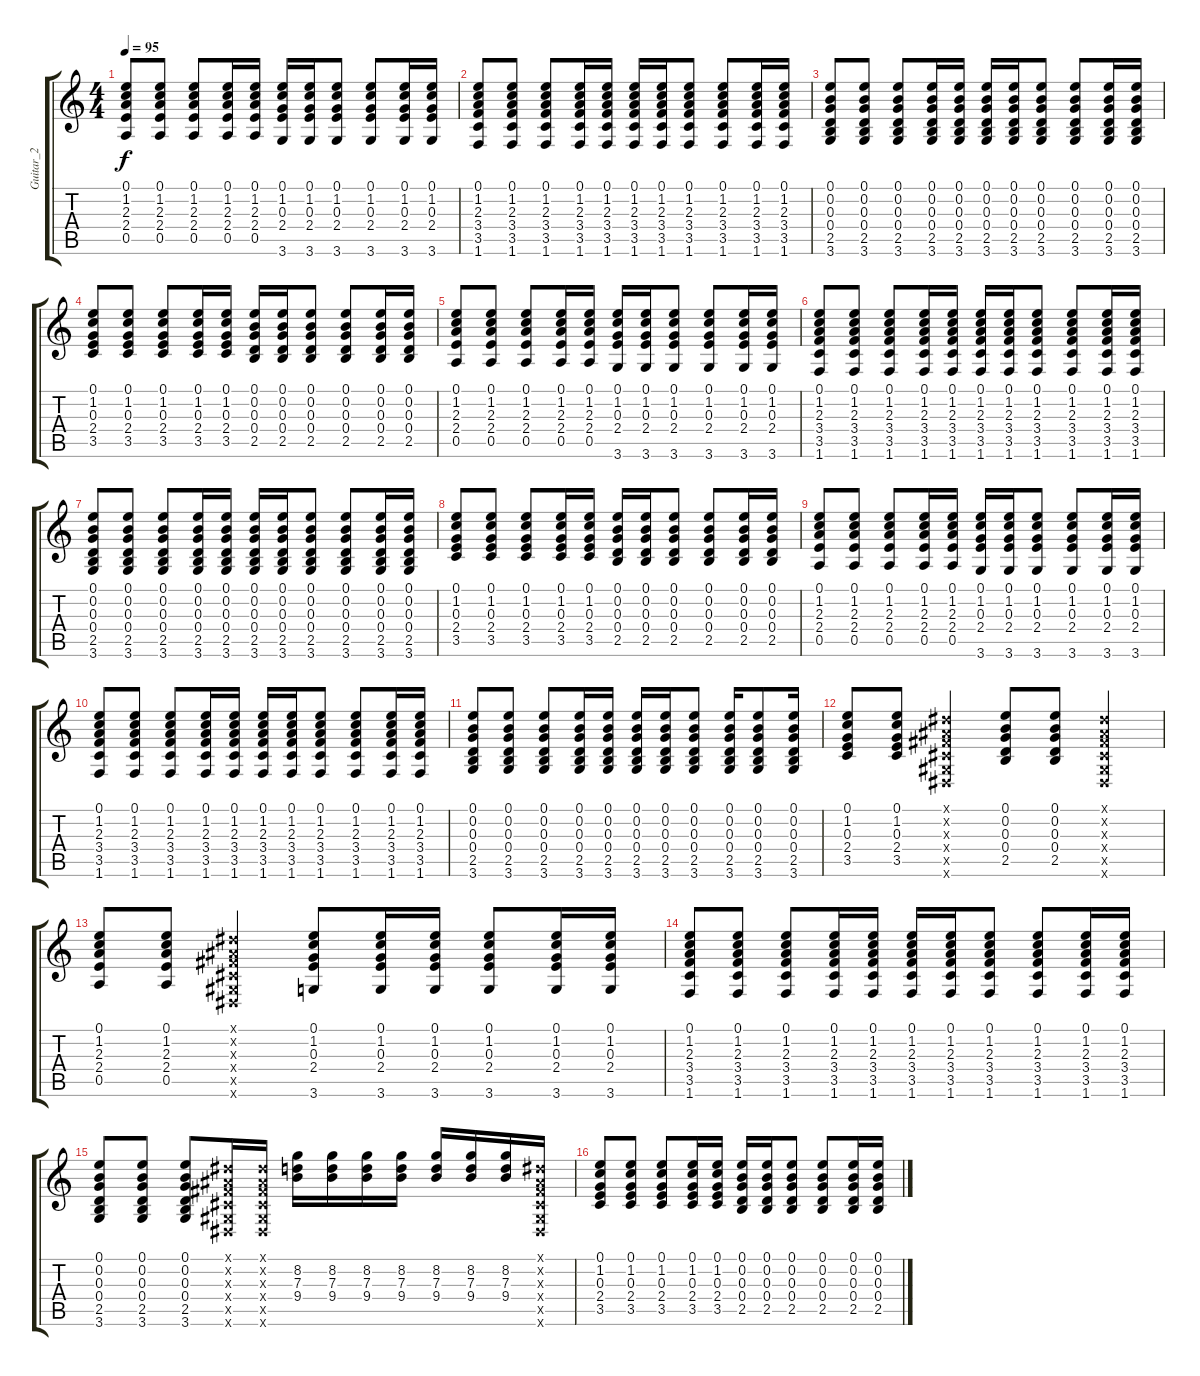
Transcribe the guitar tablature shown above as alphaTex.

\track ("Guitar_2" "Guitar_2") {instrument distortionguitar}
\staff {score tabs}
\tuning (E4 B3 G3 D3 A2 E2) {hide}
\ts (4 4)
\tempo 95
\clef g2
\ks c
(0.1 1.2 2.3 2.4 0.5).8{dy f} (0.1 1.2 2.3 2.4 0.5).8 (0.1 1.2 2.3 2.4 0.5).8 (0.1 1.2 2.3 2.4 0.5).16 (0.1 1.2 2.3 2.4 0.5).16 (0.1 1.2 0.3 2.4 3.6).16 (0.1 1.2 0.3 2.4 3.6).16 (0.1 1.2 0.3 2.4 3.6).8 (0.1 1.2 0.3 2.4 3.6).8 (0.1 1.2 0.3 2.4 3.6).16 (0.1 1.2 0.3 2.4 3.6).16 |
(0.1 1.2 2.3 3.4 3.5 1.6).8 (0.1 1.2 2.3 3.4 3.5 1.6).8 (0.1 1.2 2.3 3.4 3.5 1.6).8 (0.1 1.2 2.3 3.4 3.5 1.6).16 (0.1 1.2 2.3 3.4 3.5 1.6).16 (0.1 1.2 2.3 3.4 3.5 1.6).16 (0.1 1.2 2.3 3.4 3.5 1.6).16 (0.1 1.2 2.3 3.4 3.5 1.6).8 (0.1 1.2 2.3 3.4 3.5 1.6).8 (0.1 1.2 2.3 3.4 3.5 1.6).16 (0.1 1.2 2.3 3.4 3.5 1.6).16 |
(0.1 0.2 0.3 0.4 2.5 3.6).8 (0.1 0.2 0.3 0.4 2.5 3.6).8 (0.1 0.2 0.3 0.4 2.5 3.6).8 (0.1 0.2 0.3 0.4 2.5 3.6).16 (0.1 0.2 0.3 0.4 2.5 3.6).16 (0.1 0.2 0.3 0.4 2.5 3.6).16 (0.1 0.2 0.3 0.4 2.5 3.6).16 (0.1 0.2 0.3 0.4 2.5 3.6).8 (0.1 0.2 0.3 0.4 2.5 3.6).8 (0.1 0.2 0.3 0.4 2.5 3.6).16 (0.1 0.2 0.3 0.4 2.5 3.6).16 |
(0.1 1.2 0.3 2.4 3.5).8 (0.1 1.2 0.3 2.4 3.5).8 (0.1 1.2 0.3 2.4 3.5).8 (0.1 1.2 0.3 2.4 3.5).16 (0.1 1.2 0.3 2.4 3.5).16 (0.1 0.2 0.3 0.4 2.5).16 (0.1 0.2 0.3 0.4 2.5).16 (0.1 0.2 0.3 0.4 2.5).8 (0.1 0.2 0.3 0.4 2.5).8 (0.1 0.2 0.3 0.4 2.5).16 (0.1 0.2 0.3 0.4 2.5).16 |
(0.1 1.2 2.3 2.4 0.5).8 (0.1 1.2 2.3 2.4 0.5).8 (0.1 1.2 2.3 2.4 0.5).8 (0.1 1.2 2.3 2.4 0.5).16 (0.1 1.2 2.3 2.4 0.5).16 (0.1 1.2 0.3 2.4 3.6).16 (0.1 1.2 0.3 2.4 3.6).16 (0.1 1.2 0.3 2.4 3.6).8 (0.1 1.2 0.3 2.4 3.6).8 (0.1 1.2 0.3 2.4 3.6).16 (0.1 1.2 0.3 2.4 3.6).16 |
(0.1 1.2 2.3 3.4 3.5 1.6).8 (0.1 1.2 2.3 3.4 3.5 1.6).8 (0.1 1.2 2.3 3.4 3.5 1.6).8 (0.1 1.2 2.3 3.4 3.5 1.6).16 (0.1 1.2 2.3 3.4 3.5 1.6).16 (0.1 1.2 2.3 3.4 3.5 1.6).16 (0.1 1.2 2.3 3.4 3.5 1.6).16 (0.1 1.2 2.3 3.4 3.5 1.6).8 (0.1 1.2 2.3 3.4 3.5 1.6).8 (0.1 1.2 2.3 3.4 3.5 1.6).16 (0.1 1.2 2.3 3.4 3.5 1.6).16 |
(0.1 0.2 0.3 0.4 2.5 3.6).8 (0.1 0.2 0.3 0.4 2.5 3.6).8 (0.1 0.2 0.3 0.4 2.5 3.6).8 (0.1 0.2 0.3 0.4 2.5 3.6).16 (0.1 0.2 0.3 0.4 2.5 3.6).16 (0.1 0.2 0.3 0.4 2.5 3.6).16 (0.1 0.2 0.3 0.4 2.5 3.6).16 (0.1 0.2 0.3 0.4 2.5 3.6).8 (0.1 0.2 0.3 0.4 2.5 3.6).8 (0.1 0.2 0.3 0.4 2.5 3.6).16 (0.1 0.2 0.3 0.4 2.5 3.6).16 |
(0.1 1.2 0.3 2.4 3.5).8 (0.1 1.2 0.3 2.4 3.5).8 (0.1 1.2 0.3 2.4 3.5).8 (0.1 1.2 0.3 2.4 3.5).16 (0.1 1.2 0.3 2.4 3.5).16 (0.1 0.2 0.3 0.4 2.5).16 (0.1 0.2 0.3 0.4 2.5).16 (0.1 0.2 0.3 0.4 2.5).8 (0.1 0.2 0.3 0.4 2.5).8 (0.1 0.2 0.3 0.4 2.5).16 (0.1 0.2 0.3 0.4 2.5).16 |
(0.1 1.2 2.3 2.4 0.5).8 (0.1 1.2 2.3 2.4 0.5).8 (0.1 1.2 2.3 2.4 0.5).8 (0.1 1.2 2.3 2.4 0.5).16 (0.1 1.2 2.3 2.4 0.5).16 (0.1 1.2 0.3 2.4 3.6).16 (0.1 1.2 0.3 2.4 3.6).16 (0.1 1.2 0.3 2.4 3.6).8 (0.1 1.2 0.3 2.4 3.6).8 (0.1 1.2 0.3 2.4 3.6).16 (0.1 1.2 0.3 2.4 3.6).16 |
(0.1 1.2 2.3 3.4 3.5 1.6).8 (0.1 1.2 2.3 3.4 3.5 1.6).8 (0.1 1.2 2.3 3.4 3.5 1.6).8 (0.1 1.2 2.3 3.4 3.5 1.6).16 (0.1 1.2 2.3 3.4 3.5 1.6).16 (0.1 1.2 2.3 3.4 3.5 1.6).16 (0.1 1.2 2.3 3.4 3.5 1.6).16 (0.1 1.2 2.3 3.4 3.5 1.6).8 (0.1 1.2 2.3 3.4 3.5 1.6).8 (0.1 1.2 2.3 3.4 3.5 1.6).16 (0.1 1.2 2.3 3.4 3.5 1.6).16 |
(0.1 0.2 0.3 0.4 2.5 3.6).8 (0.1 0.2 0.3 0.4 2.5 3.6).8 (0.1 0.2 0.3 0.4 2.5 3.6).8 (0.1 0.2 0.3 0.4 2.5 3.6).16 (0.1 0.2 0.3 0.4 2.5 3.6).16 (0.1 0.2 0.3 0.4 2.5 3.6).16 (0.1 0.2 0.3 0.4 2.5 3.6).16 (0.1 0.2 0.3 0.4 2.5 3.6).8 (0.1 0.2 0.3 0.4 2.5 3.6).16 (0.1 0.2 0.3 0.4 2.5 3.6).8 (0.1 0.2 0.3 0.4 2.5 3.6).16 |
(0.1 1.2 0.3 2.4 3.5).8 (0.1 1.2 0.3 2.4 3.5).8 (-1.1{x} -1.2{x} -1.3{x} -1.4{x} -1.5{x} -1.6{x}).4 (0.1 0.2 0.3 0.4 2.5).8 (0.1 0.2 0.3 0.4 2.5).8 (-1.1{x} -1.2{x} -1.3{x} -1.4{x} -1.5{x} -1.6{x}).4 |
(0.1 1.2 2.3 2.4 0.5).8 (0.1 1.2 2.3 2.4 0.5).8 (-1.1{x} -1.2{x} -1.3{x} -1.4{x} -1.5{x} -1.6{x}).4 (0.1 1.2 0.3 2.4 3.6).8 (0.1 1.2 0.3 2.4 3.6).16 (0.1 1.2 0.3 2.4 3.6).16 (0.1 1.2 0.3 2.4 3.6).8 (0.1 1.2 0.3 2.4 3.6).16 (0.1 1.2 0.3 2.4 3.6).16 |
(0.1 1.2 2.3 3.4 3.5 1.6).8 (0.1 1.2 2.3 3.4 3.5 1.6).8 (0.1 1.2 2.3 3.4 3.5 1.6).8 (0.1 1.2 2.3 3.4 3.5 1.6).16 (0.1 1.2 2.3 3.4 3.5 1.6).16 (0.1 1.2 2.3 3.4 3.5 1.6).16 (0.1 1.2 2.3 3.4 3.5 1.6).16 (0.1 1.2 2.3 3.4 3.5 1.6).8 (0.1 1.2 2.3 3.4 3.5 1.6).8 (0.1 1.2 2.3 3.4 3.5 1.6).16 (0.1 1.2 2.3 3.4 3.5 1.6).16 |
(0.1 0.2 0.3 0.4 2.5 3.6).8 (0.1 0.2 0.3 0.4 2.5 3.6).8 (0.1 0.2 0.3 0.4 2.5 3.6).8 (-1.1{x} -1.2{x} -1.3{x} -1.4{x} -1.5{x} -1.6{x}).16 (-1.1{x} -1.2{x} -1.3{x} -1.4{x} -1.5{x} -1.6{x}).16 (8.2 7.3 9.4).16 (8.2 7.3 9.4).16 (8.2 7.3 9.4).16 (8.2 7.3 9.4).16 (8.2 7.3 9.4).16 (8.2 7.3 9.4).16 (8.2 7.3 9.4).16 (-1.1{x} -1.2{x} -1.3{x} -1.4{x} -1.5{x} -1.6{x}).16 |
(0.1 1.2 0.3 2.4 3.5).8 (0.1 1.2 0.3 2.4 3.5).8 (0.1 1.2 0.3 2.4 3.5).8 (0.1 1.2 0.3 2.4 3.5).16 (0.1 1.2 0.3 2.4 3.5).16 (0.1 0.2 0.3 0.4 2.5).16 (0.1 0.2 0.3 0.4 2.5).16 (0.1 0.2 0.3 0.4 2.5).8 (0.1 0.2 0.3 0.4 2.5).8 (0.1 0.2 0.3 0.4 2.5).16 (0.1 0.2 0.3 0.4 2.5).16
